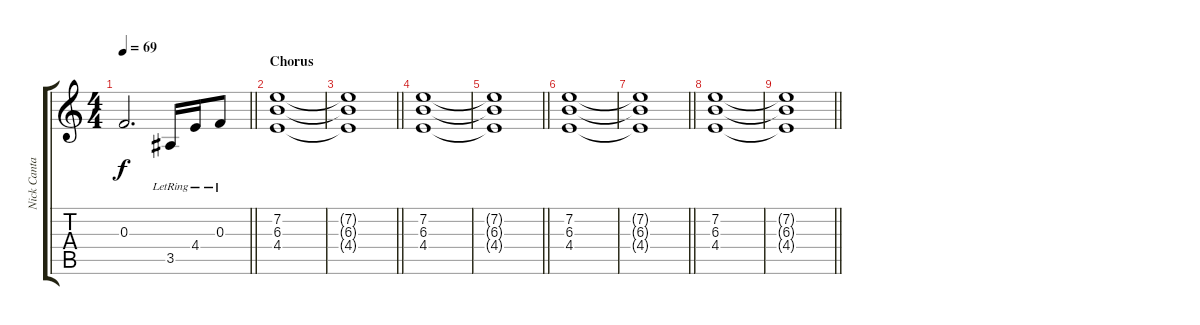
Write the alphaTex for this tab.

\track ("Nick Cantanese" "Nick Canta") {instrument electricguitarclean}
\staff {score tabs}
\tuning (D4 A3 F3 C3 G2 D2) {hide}
\ts (4 4)
\tempo 69
\clef g2
\barLineRight lightlight
\ks c
0.3{t}.2{d dy f} 3.5{lr}.16 4.4{lr}.16 0.3{lr}.8 |
\section ("" "Chorus")
(7.2 6.3 4.4).1 |
\barLineRight lightlight
(7.2{t} 6.3{t} 4.4{t}).1 |
(7.2 6.3 4.4).1 |
\barLineRight lightlight
(7.2{t} 6.3{t} 4.4{t}).1 |
(7.2 6.3 4.4).1 |
\barLineRight lightlight
(7.2{t} 6.3{t} 4.4{t}).1 |
(7.2 6.3 4.4).1 |
\barLineRight lightlight
(7.2{t} 6.3{t} 4.4{t}).1
